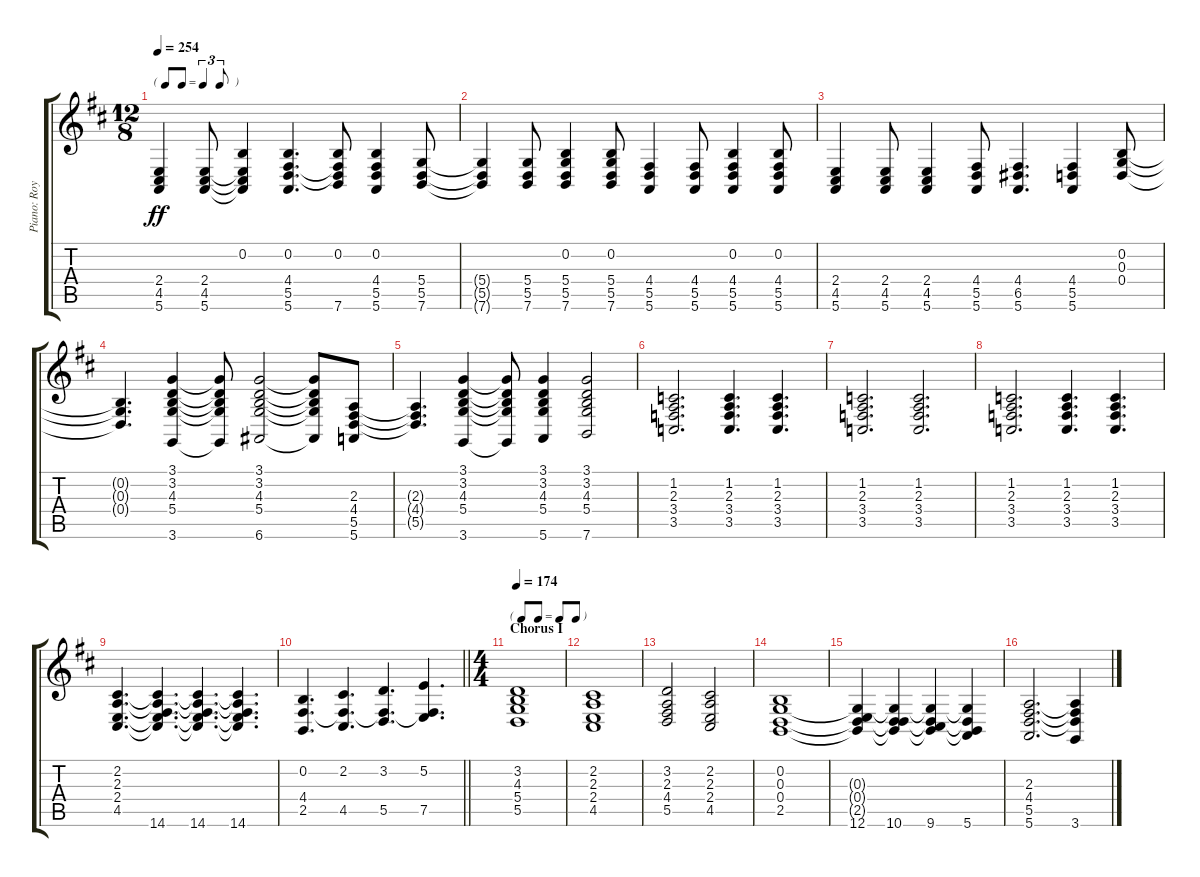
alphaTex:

\track ("Piano: Roy" "Piano: Roy") {instrument acousticgrandpiano}
\staff {score tabs}
\tuning (E4 B3 G3 D3 A2 E2) {hide}
\ts (12 8)
\tf triplet8th
\tempo 254
\clef g2
\ks d
(2.4 4.5 5.6).4{dy ff} (2.4 4.5 5.6).8 (0.2 2.4{t} 4.5{t} 5.6{t}).4 (0.2 4.4 5.5 5.6).4{d} (0.2 4.4{t} 5.5{t} 7.6).8 (0.2 4.4 5.5 5.6).4 (5.4 5.5 7.6).8 |
(5.4{t} 5.5{t} 7.6{t}).4 (5.4 5.5 7.6).8 (0.2 5.4 5.5 7.6).4 (0.2 5.4 5.5 7.6).8 (4.4 5.5 5.6).4 (4.4 5.5 5.6).8 (0.2 4.4 5.5 5.6).4 (0.2 4.4 5.5 5.6).8 |
(2.4 4.5 5.6).4 (2.4 4.5 5.6).8 (2.4 4.5 5.6).4 (4.4 5.5 5.6).8 (4.4 6.5 5.6).4{d} (4.4 5.5 5.6).4 (0.2 0.3 0.4).8 |
(0.2{t} 0.3{t} 0.4{t}).4{d} (3.1 3.2 4.3 5.4 3.6).4 (3.1{t} 3.2{t} 4.3{t} 5.4{t} 3.6{t}).8 (3.1 3.2 4.3 5.4 6.6).2 (3.1{t} 3.2{t} 4.3{t} 5.4{t} 6.6{t}).8 (2.3 4.4 5.5 5.6).8 |
(2.3{t} 4.4{t} 5.5{t}).4{d} (3.1 3.2 4.3 5.4 3.6).4 (3.1{t} 3.2{t} 4.3{t} 5.4{t} 3.6{t}).8 (3.1 3.2 4.3 5.4 5.6).4 (3.1 3.2 4.3 5.4 7.6).2 |
(1.2 2.3 3.4 3.5).2{d} (1.2 2.3 3.4 3.5).4{d} (1.2 2.3 3.4 3.5).4{d} |
(1.2 2.3 3.4 3.5).2{d} (1.2 2.3 3.4 3.5).2{d} |
(1.2 2.3 3.4 3.5).2{d} (1.2 2.3 3.4 3.5).4{d} (1.2 2.3 3.4 3.5).4{d} |
(2.2 2.3 2.4 4.5).4{d} (2.2{t} 2.3{t} 2.4{t} 4.5{t} 14.6).4{d} (2.2{t} 2.3{t} 2.4{t} 4.5{t} 14.6).4{d} (2.2{t} 2.3{t} 2.4{t} 4.5{t} 14.6).4{d} |
\barLineRight lightlight
(0.2 4.4 2.5).4{d} (2.2 4.4{t} 4.5).4{d} (3.2 4.4{t} 5.5).4{d} (5.2 4.4{t} 7.5).4{d} |
\ts (4 4)
\tf none
\section ("" "Chorus I")
\tempo 174
(3.2 4.3 5.4 5.5).1 |
(2.2 2.3 2.4 4.5).1 |
(3.2 2.3 4.4 5.5).2 (2.2 2.3 2.4 4.5).2 |
(0.2 0.3 0.4 2.5).1 |
(0.3{t} 0.4{t} 2.5{t} 12.6).4 (0.3{t} 0.4{t} 2.5{t} 10.6).4 (0.3{t} 0.4{t} 2.5{t} 9.6).4 (0.3{t} 0.4{t} 2.5{t} 5.6).4 |
(2.3 4.4 5.5 5.6).2{d} (2.3{t} 4.4{t} 5.5{t} 3.6).4
